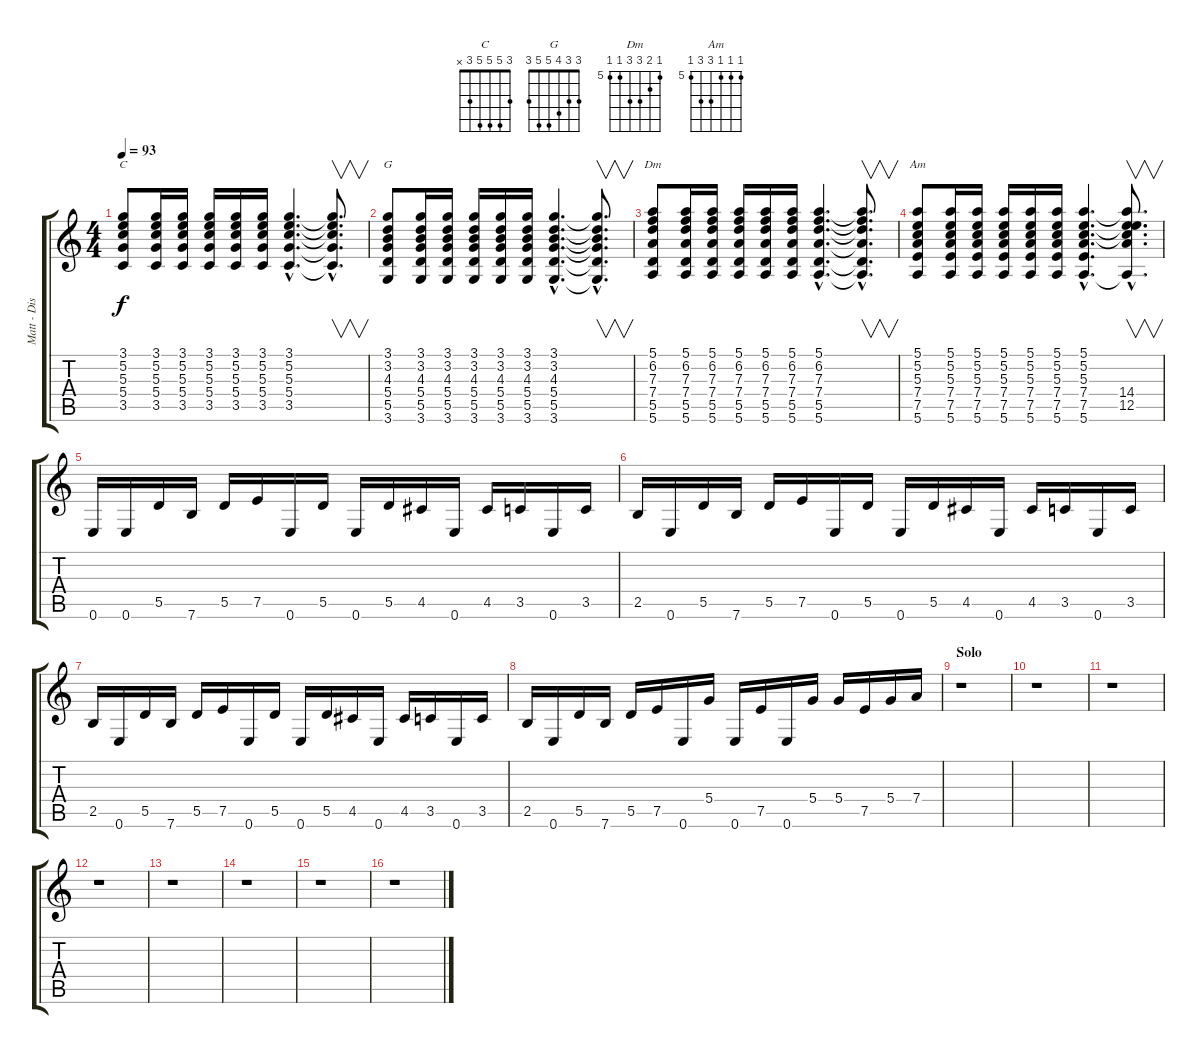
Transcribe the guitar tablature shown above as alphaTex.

\track ("Matt - Distortion" "Matt - Dis") {instrument distortionguitar}
\staff {score tabs}
\tuning (E4 B3 G3 D3 A2 E2) {hide}
\chord ("C" 3 5 5 5 3 x)
\chord ("G" 3 3 4 5 5 3)
\chord ("Dm" 5 6 7 7 5 5) {firstfret 5}
\chord ("Am" 5 5 5 7 7 5) {firstfret 5}
\ts (4 4)
\tempo 93
\clef g2
\ks c
(3.1 5.2 5.3 5.4 3.5).8{ch "C" dy f} (3.1 5.2 5.3 5.4 3.5).16 (3.1 5.2 5.3 5.4 3.5).16 (3.1 5.2 5.3 5.4 3.5).16 (3.1 5.2 5.3 5.4 3.5).16 (3.1 5.2 5.3 5.4 3.5).16 (3.1{hac} 5.2{hac} 5.3{hac} 5.4{hac} 3.5{hac}).4{d} (3.1{hac t} 5.2{hac t} 5.3{hac t} 5.4{hac t} 3.5{hac t}).8{v d} |
(3.1 3.2 4.3 5.4 5.5 3.6).8{ch "G"} (3.1 3.2 4.3 5.4 5.5 3.6).16 (3.1 3.2 4.3 5.4 5.5 3.6).16 (3.1 3.2 4.3 5.4 5.5 3.6).16 (3.1 3.2 4.3 5.4 5.5 3.6).16 (3.1 3.2 4.3 5.4 5.5 3.6).16 (3.1{hac} 3.2{hac} 4.3{hac} 5.4{hac} 5.5{hac} 3.6{hac}).4{d} (3.1{hac t} 3.2{hac t} 4.3{hac t} 5.4{hac t} 5.5{hac t} 3.6{hac t}).8{v d} |
(5.1 6.2 7.3 7.4 5.5 5.6).8{ch "Dm"} (5.1 6.2 7.3 7.4 5.5 5.6).16 (5.1 6.2 7.3 7.4 5.5 5.6).16 (5.1 6.2 7.3 7.4 5.5 5.6).16 (5.1 6.2 7.3 7.4 5.5 5.6).16 (5.1 6.2 7.3 7.4 5.5 5.6).16 (5.1{hac} 6.2{hac} 7.3{hac} 7.4{hac} 5.5{hac} 5.6{hac}).4{d} (5.1{hac t} 6.2{hac t} 7.3{hac t} 7.4{hac t} 5.5{hac t} 5.6{hac t}).8{v d} |
(5.1 5.2 5.3 7.4 7.5 5.6).8{ch "Am"} (5.1 5.2 5.3 7.4 7.5 5.6).16 (5.1 5.2 5.3 7.4 7.5 5.6).16 (5.1 5.2 5.3 7.4 7.5 5.6).16 (5.1 5.2 5.3 7.4 7.5 5.6).16 (5.1 5.2 5.3 7.4 7.5 5.6).16 (5.1{hac} 5.2{hac} 5.3{hac} 7.4{hac} 7.5{hac} 5.6{hac}).4{d} (5.1{hac t} 5.2{hac t} 5.3{hac t} 14.4{hac} 12.5{hac} 5.6{hac t}).8{v d} |
0.6.16 0.6.16 5.5.16 7.6.16 5.5.16 7.5.16 0.6.16 5.5.16 0.6.16 5.5.16 4.5.16 0.6.16 4.5.16 3.5.16 0.6.16 3.5.16 |
2.5.16 0.6.16 5.5.16 7.6.16 5.5.16 7.5.16 0.6.16 5.5.16 0.6.16 5.5.16 4.5.16 0.6.16 4.5.16 3.5.16 0.6.16 3.5.16 |
2.5.16 0.6.16 5.5.16 7.6.16 5.5.16 7.5.16 0.6.16 5.5.16 0.6.16 5.5.16 4.5.16 0.6.16 4.5.16 3.5.16 0.6.16 3.5.16 |
2.5.16 0.6.16 5.5.16 7.6.16 5.5.16 7.5.16 0.6.16 5.4.16 0.6.16 7.5.16 0.6.16 5.4.16 5.4.16 7.5.16 5.4.16 7.4.16 |
\section ("" "Solo")
r.1 |
r.1 |
r.1 |
r.1 |
r.1 |
r.1 |
r.1 |
r.1
